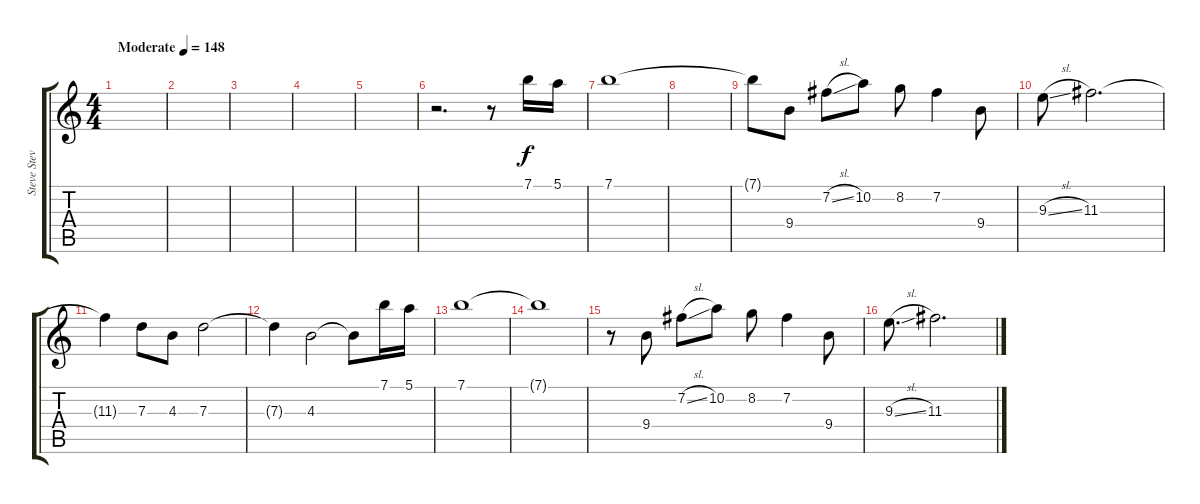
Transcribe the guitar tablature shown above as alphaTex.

\track ("Steve Stevens" "Steve Stev") {instrument acousticguitarsteel}
\staff {score tabs}
\tuning (E4 B3 G3 D3 A2 E2) {hide}
\ts (4 4)
\tempo (148 "Moderate")
\clef g2
\ks c
|
|
|
|
|
r.2{d} r.8 7.1.16 5.1.16 |
7.1.1 |
|
7.1{t}.8 9.4.8 7.2{sl}.8 10.2.8 8.2.8 7.2.4 9.4.8 |
9.3{sl}.8 11.3.2{d} |
11.3{t}.4 7.3.8 4.3.8 7.3.2 |
7.3{t}.4 4.3.2 4.3{t}.8 7.1.16 5.1.16 |
7.1.1 |
7.1{t}.1 |
r.8 9.4.8 7.2{sl}.8 10.2.8 8.2.8 7.2.4 9.4.8 |
9.3{sl}.8{d} 11.3.2{d}
